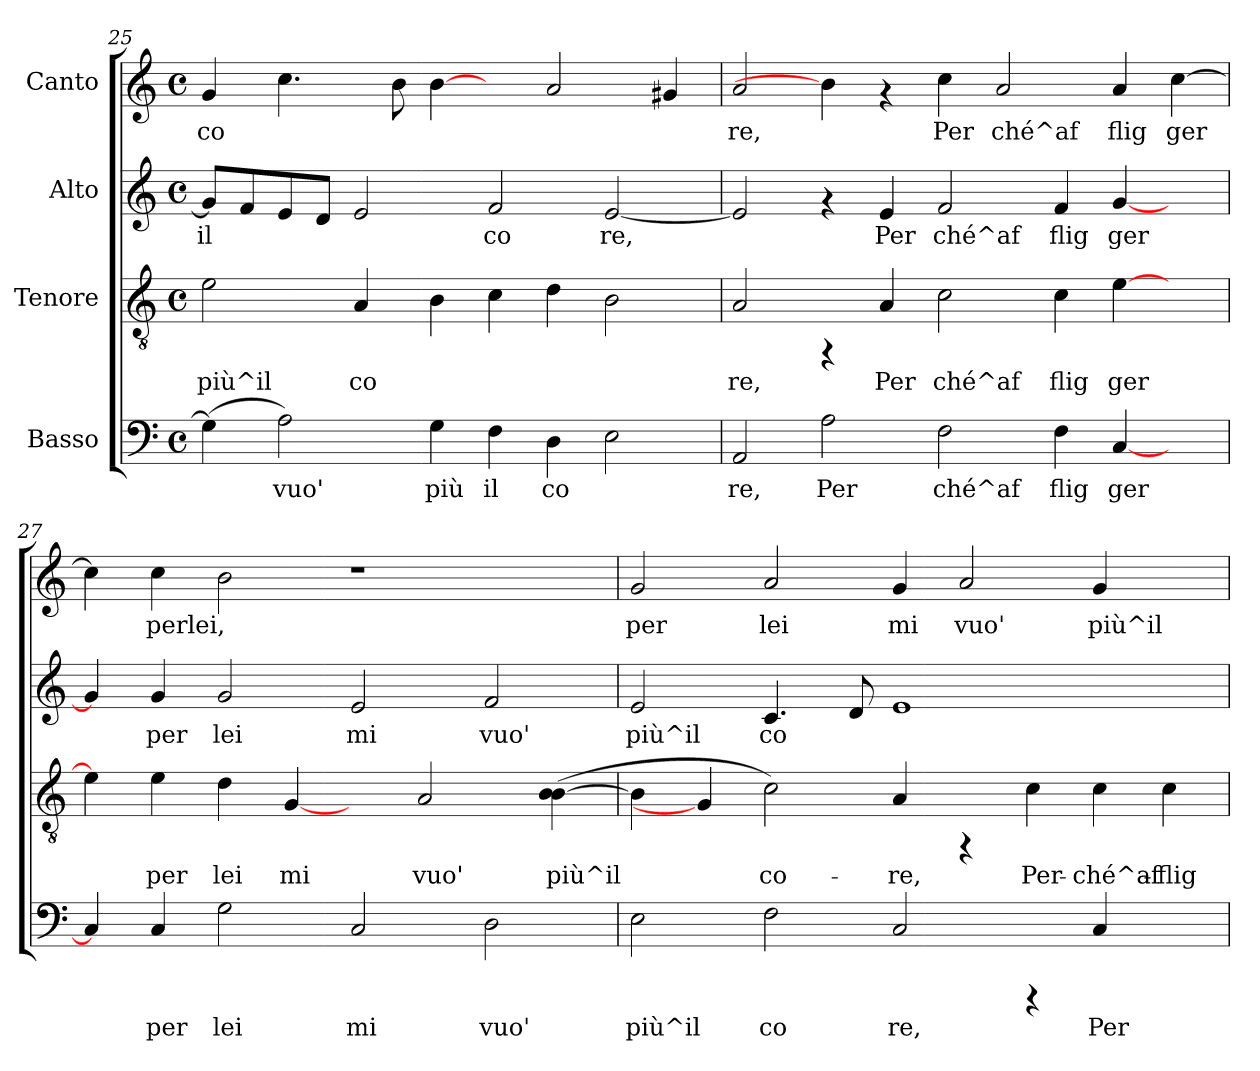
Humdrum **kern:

**kern	**text	**kern	**text	**kern	**text	**kern	**text
*part4	*part4	*part3	*part3	*part2	*part2	*part1	*part1
*staff4	*staff4	*staff3	*staff3	*staff2	*staff2	*staff1	*staff1
*I"Basso	*	*I"Tenore	*	*I"Alto	*	*I"Canto	*
*clefF4	*	*clefGv2	*	*clefG2	*	*clefG2	*
*k[]	*	*k[]	*	*k[]	*	*k[]	*
*C:	*	*C:	*	*C:	*	*C:	*
*M4/4	*	*M4/4	*	*M4/4	*	*M4/4	*
*met(c)	*	*met(c)	*	*met(c)	*	*met(c)	*
=25	=25	=25	=25	=25	=25	=25	=25
!	!LO:LY:b:cj	!	!LO:LY:b:cj	!	!LO:LY:b:cj	!	!LO:LY:b:cj
(>4G\]	.	2e\	più^il	8g/L]	il	4g/	co
!	!	!	!	!	!LO:LY:b:cj	!	!
.	.	.	.	8f/	.	.	.
!	!LO:LY:b:cj	!	!	!	!LO:LY:b:cj	!	!LO:LY:b:cj
2A\)	vuo'	.	.	8e/	.	4.cc\	.
!	!	!	!	!	!LO:LY:b:cj	!	!
.	.	.	.	8d/J	.	.	.
!	!	!	!LO:LY:b:cj	!	!LO:LY:b:cj	!	!
.	.	4A/	co	2e/	.	.	.
!	!	!	!	!	!	!	!LO:LY:b:cj
.	.	.	.	.	.	8b\	.
!	!LO:LY:b:cj	!	!LO:LY:b:cj	!	!	!	!LO:LY:b:cj
4G\	più	4B\	.	.	.	[4b\	.
!	!LO:LY:b:cj	!	!LO:LY:b:cj	!	!LO:LY:b:cj	!	!
4F\	il	4c\	.	2f/	co	4ryy	.
!	!LO:LY:b:cj	!	!LO:LY:b:cj	!	!	!	!LO:LY:b:cj
4D\	co	4d\	.	.	.	2a/	.
!	!LO:LY:b:cj	!	!LO:LY:b:cj	!	!LO:LY:b:cj	!	!
2E\	.	2B\	.	[<2e/	re,	.	.
!	!	!	!	!	!	!	!LO:LY:b:cj
.	.	.	.	.	.	4g#/	.
=26	=26	=26	=26	=26	=26	=26	=26
!	!LO:LY:b:cj	!	!LO:LY:b:cj	!	!LO:LY:b:cj	!	!LO:LY:b:cj
2AA/	re,	2A/	re,	2e/]	.	2a/	re,
!	!LO:LY:b:cj	!	!	!	!	!	!
2A\	Per	4rFF	.	4rf	.	4b\]	.
!	!	!	!LO:LY:b:cj	!	!LO:LY:b:cj	!	!
.	.	4A/	Per	4e/	Per	4rf	.
!	!LO:LY:b:cj	!	!LO:LY:b:cj	!	!LO:LY:b:cj	!	!LO:LY:b:cj
2F\	ché^af	2c\	ché^af	2f/	ché^af	4cc\	Per
!	!	!	!	!	!	!	!LO:LY:b:cj
.	.	.	.	.	.	2a/	ché^af
!	!LO:LY:b:cj	!	!LO:LY:b:cj	!	!LO:LY:b:cj	!	!
4F\	flig	4c\	flig	4f/	flig	.	.
!	!LO:LY:b:cj	!	!LO:LY:b:cj	!	!LO:LY:b:cj	!	!LO:LY:b:cj
[<4C/	ger	[>4e\	ger	[<4g/	ger	4a/	flig
!	!	!	!	!	!	!	!LO:LY:b:cj
4ryy	.	4ryy	.	4ryy	.	[>4cc\	ger
=27	=27	=27	=27	=27	=27	=27	=27
!	!LO:LY:b:cj	!	!LO:LY:b:cj	!	!LO:LY:b:cj	!	!LO:LY:b:cj
4C/]	.	4e\]	.	4g/]	.	4cc\]	.
!	!LO:LY:b:cj	!	!LO:LY:b:cj	!	!LO:LY:b:cj	!	!LO:LY:b:cj
4C/	per	4e\	per	4g/	per	4cc\	perlei,
!	!LO:LY:b:cj	!	!LO:LY:b:cj	!	!LO:LY:b:cj	!	!LO:LY:b:cj
2G\	lei	4d\	lei	2g/	lei	2b\	.
!	!	!	!LO:LY:b:cj	!	!	!	!
.	.	[4G/	mi	.	.	.	.
!	!LO:LY:b:cj	!	!	!	!LO:LY:b:cj	!	!
2C/	mi	4ryy	.	2e/	mi	1r	.
!	!	!	!LO:LY:b:cj	!	!	!	!
.	.	2A/	vuo'	.	.	.	.
!	!LO:LY:b:cj	!	!	!	!LO:LY:b:cj	!	!
2D\	vuo'	.	.	2f/	vuo'	.	.
!	!	!	!LO:LY:b:cj	!	!	!	!
.	.	(<4B\ [<4B\	più^il	.	.	.	.
!!LO:PB:g=z
=28	=28	=28	=28	=28	=28	=28	=28
!	!LO:LY:b:cj	!	!LO:LY:b:cj	!	!LO:LY:b:cj	!	!LO:LY:b:cj
2E\	più^il	4B\]	.	2e/	più^il	2g/	per
.	.	4G/]	.	.	.	.	.
!	!LO:LY:b:cj	!	!LO:LY:b:cj	!	!LO:LY:b:cj	!	!LO:LY:b:cj
2F\	co	2c\)	co-	4.c/	co	2a/	lei
!	!	!	!	!	!LO:LY:b:cj	!	!
.	.	.	.	8d/	.	.	.
!	!LO:LY:b:cj	!	!LO:LY:b:cj	!	!LO:LY:b:cj	!	!LO:LY:b:cj
2C/	re,	4A/	-re,	1e	.	4g/	mi
!	!	!	!	!	!	!	!LO:LY:b:cj
.	.	4rFF	.	.	.	2a/	vuo'
!	!	!	!LO:LY:b:cj	!	!	!	!
4rCCC	.	4c\	Per-	.	.	.	.
!	!LO:LY:b:cj	!	!LO:LY:b:cj	!	!	!	!LO:LY:b:cj
4C/	Per	4c\	-ché^af-	.	.	4g/	più^il
!	!	!	!LO:LY:b:cj	!	!	!	!
4ryy	.	4c\	-flig-	4ryy	.	4ryy	.
=	=	=	=	=	=	=	=
*-	*-	*-	*-	*-	*-	*-	*-
